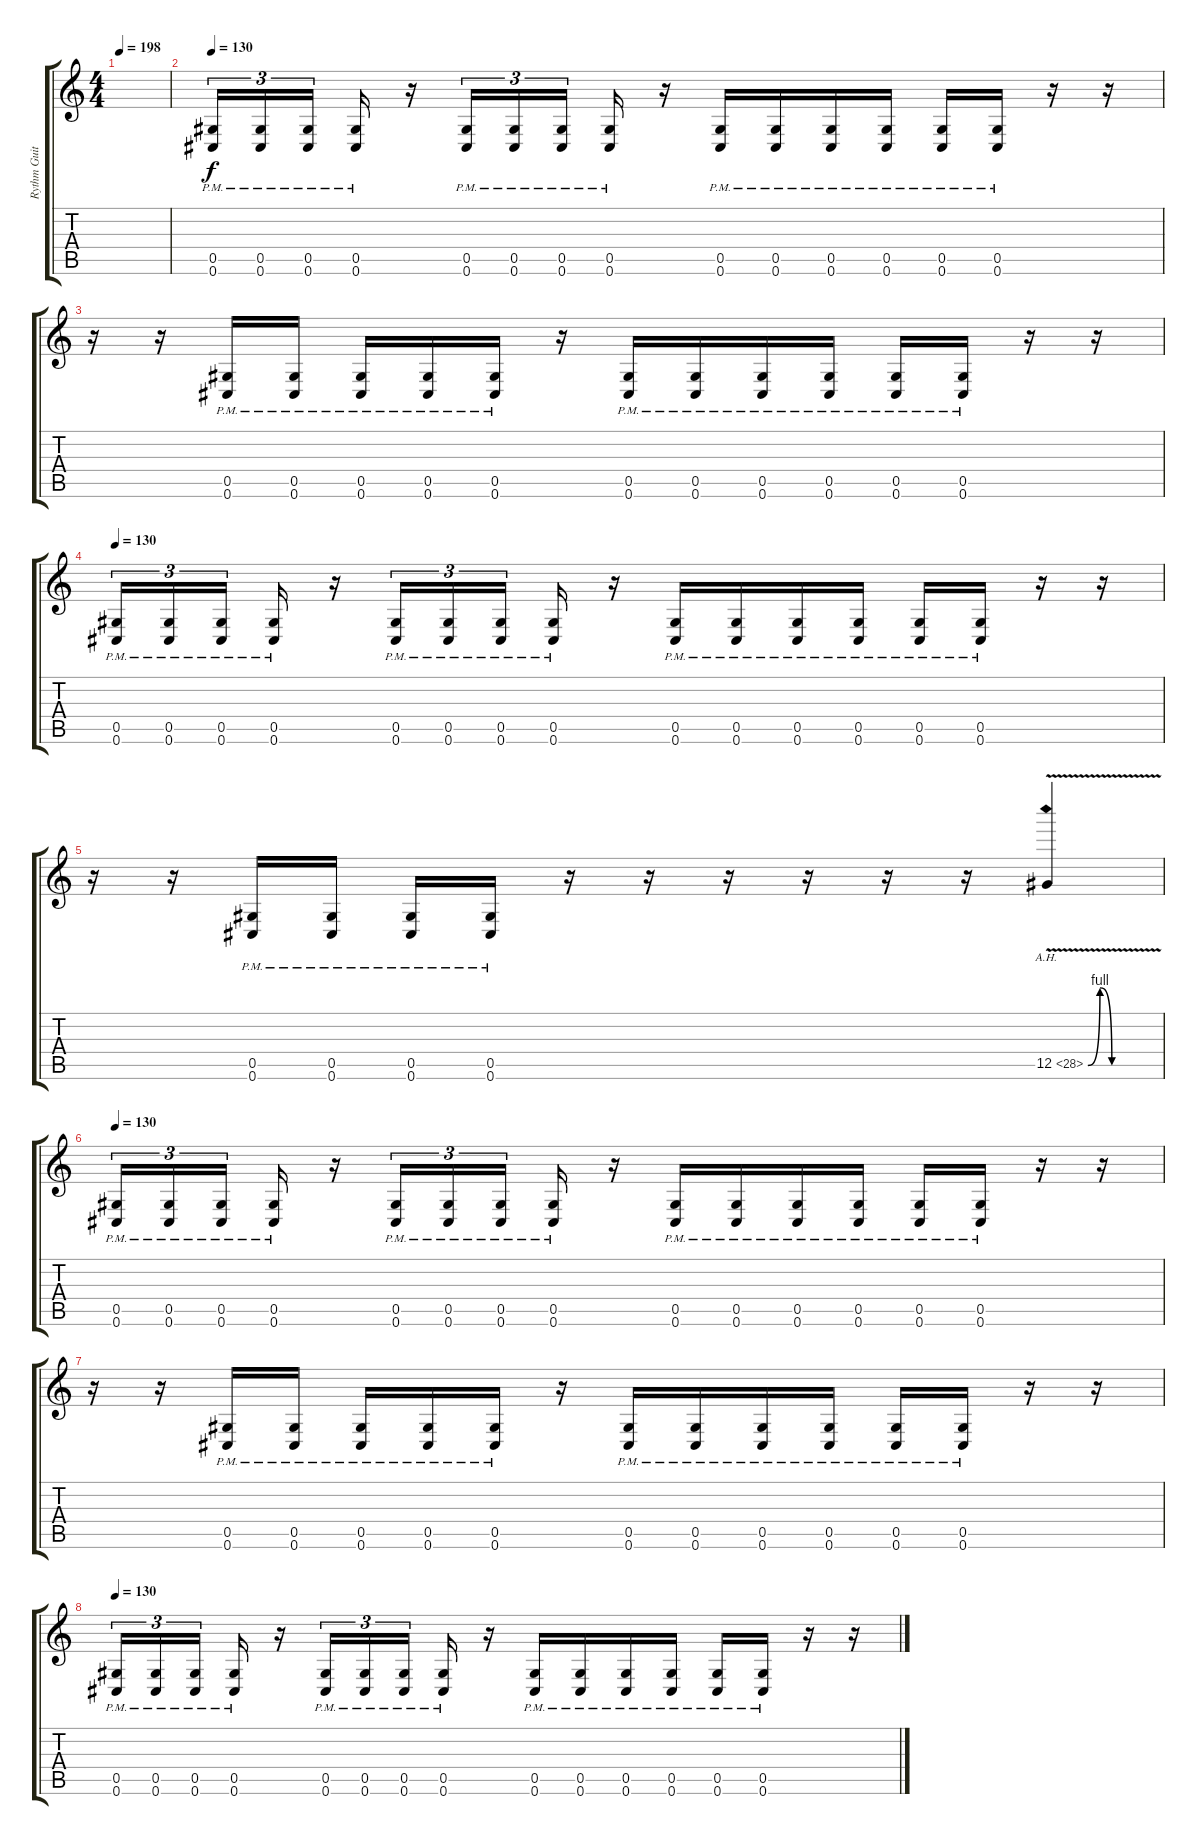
\track ("Rythm Guitar" "Rythm Guit") {instrument distortionguitar}
\staff {score tabs}
\tuning (Eb4 Bb3 Gb3 Db3 Ab2 Db2) {hide}
\ts (4 4)
\tempo 198
\clef g2
\ks c
|
\tempo 130
(0.5{pm} 0.6{pm}).16{tu (3 2)} (0.5{pm} 0.6{pm}).16{tu (3 2)} (0.5{pm} 0.6{pm}).16{tu (3 2) beam splitsecondary} (0.5{pm} 0.6{pm}).16 r.16 (0.5{pm} 0.6{pm}).16{tu (3 2)} (0.5{pm} 0.6{pm}).16{tu (3 2)} (0.5{pm} 0.6{pm}).16{tu (3 2) beam splitsecondary} (0.5{pm} 0.6{pm}).16 r.16 (0.5{pm} 0.6{pm}).16 (0.5{pm} 0.6{pm}).16 (0.5{pm} 0.6{pm}).16 (0.5{pm} 0.6{pm}).16 (0.5{pm} 0.6{pm}).16 (0.5{pm} 0.6{pm}).16 r.16 r.16 |
r.16 r.16 (0.5{pm} 0.6{pm}).16 (0.5{pm} 0.6{pm}).16 (0.5{pm} 0.6{pm}).16 (0.5{pm} 0.6{pm}).16 (0.5{pm} 0.6{pm}).16 r.16 (0.5{pm} 0.6{pm}).16 (0.5{pm} 0.6{pm}).16 (0.5{pm} 0.6{pm}).16 (0.5{pm} 0.6{pm}).16 (0.5{pm} 0.6{pm}).16 (0.5{pm} 0.6{pm}).16 r.16 r.16 |
\tempo 130
(0.5{pm} 0.6{pm}).16{tu (3 2)} (0.5{pm} 0.6{pm}).16{tu (3 2)} (0.5{pm} 0.6{pm}).16{tu (3 2) beam splitsecondary} (0.5{pm} 0.6{pm}).16 r.16 (0.5{pm} 0.6{pm}).16{tu (3 2)} (0.5{pm} 0.6{pm}).16{tu (3 2)} (0.5{pm} 0.6{pm}).16{tu (3 2) beam splitsecondary} (0.5{pm} 0.6{pm}).16 r.16 (0.5{pm} 0.6{pm}).16 (0.5{pm} 0.6{pm}).16 (0.5{pm} 0.6{pm}).16 (0.5{pm} 0.6{pm}).16 (0.5{pm} 0.6{pm}).16 (0.5{pm} 0.6{pm}).16 r.16 r.16 |
r.16 r.16 (0.5{pm} 0.6{pm}).16 (0.5{pm} 0.6{pm}).16 (0.5{pm} 0.6{pm}).16 (0.5{pm} 0.6{pm}).16 r.16 r.16 r.16 r.16 r.16 r.16 12.5{be (custom 0 0 10 4 20 0 30 0 60 0) ah 16 v}.4 |
\tempo 130
(0.5{pm} 0.6{pm}).16{tu (3 2)} (0.5{pm} 0.6{pm}).16{tu (3 2)} (0.5{pm} 0.6{pm}).16{tu (3 2) beam splitsecondary} (0.5{pm} 0.6{pm}).16 r.16 (0.5{pm} 0.6{pm}).16{tu (3 2)} (0.5{pm} 0.6{pm}).16{tu (3 2)} (0.5{pm} 0.6{pm}).16{tu (3 2) beam splitsecondary} (0.5{pm} 0.6{pm}).16 r.16 (0.5{pm} 0.6{pm}).16 (0.5{pm} 0.6{pm}).16 (0.5{pm} 0.6{pm}).16 (0.5{pm} 0.6{pm}).16 (0.5{pm} 0.6{pm}).16 (0.5{pm} 0.6{pm}).16 r.16 r.16 |
r.16 r.16 (0.5{pm} 0.6{pm}).16 (0.5{pm} 0.6{pm}).16 (0.5{pm} 0.6{pm}).16 (0.5{pm} 0.6{pm}).16 (0.5{pm} 0.6{pm}).16 r.16 (0.5{pm} 0.6{pm}).16 (0.5{pm} 0.6{pm}).16 (0.5{pm} 0.6{pm}).16 (0.5{pm} 0.6{pm}).16 (0.5{pm} 0.6{pm}).16 (0.5{pm} 0.6{pm}).16 r.16 r.16 |
\tempo 130
(0.5{pm} 0.6{pm}).16{tu (3 2)} (0.5{pm} 0.6{pm}).16{tu (3 2)} (0.5{pm} 0.6{pm}).16{tu (3 2) beam splitsecondary} (0.5{pm} 0.6{pm}).16 r.16 (0.5{pm} 0.6{pm}).16{tu (3 2)} (0.5{pm} 0.6{pm}).16{tu (3 2)} (0.5{pm} 0.6{pm}).16{tu (3 2) beam splitsecondary} (0.5{pm} 0.6{pm}).16 r.16 (0.5{pm} 0.6{pm}).16 (0.5{pm} 0.6{pm}).16 (0.5{pm} 0.6{pm}).16 (0.5{pm} 0.6{pm}).16 (0.5{pm} 0.6{pm}).16 (0.5{pm} 0.6{pm}).16 r.16 r.16
